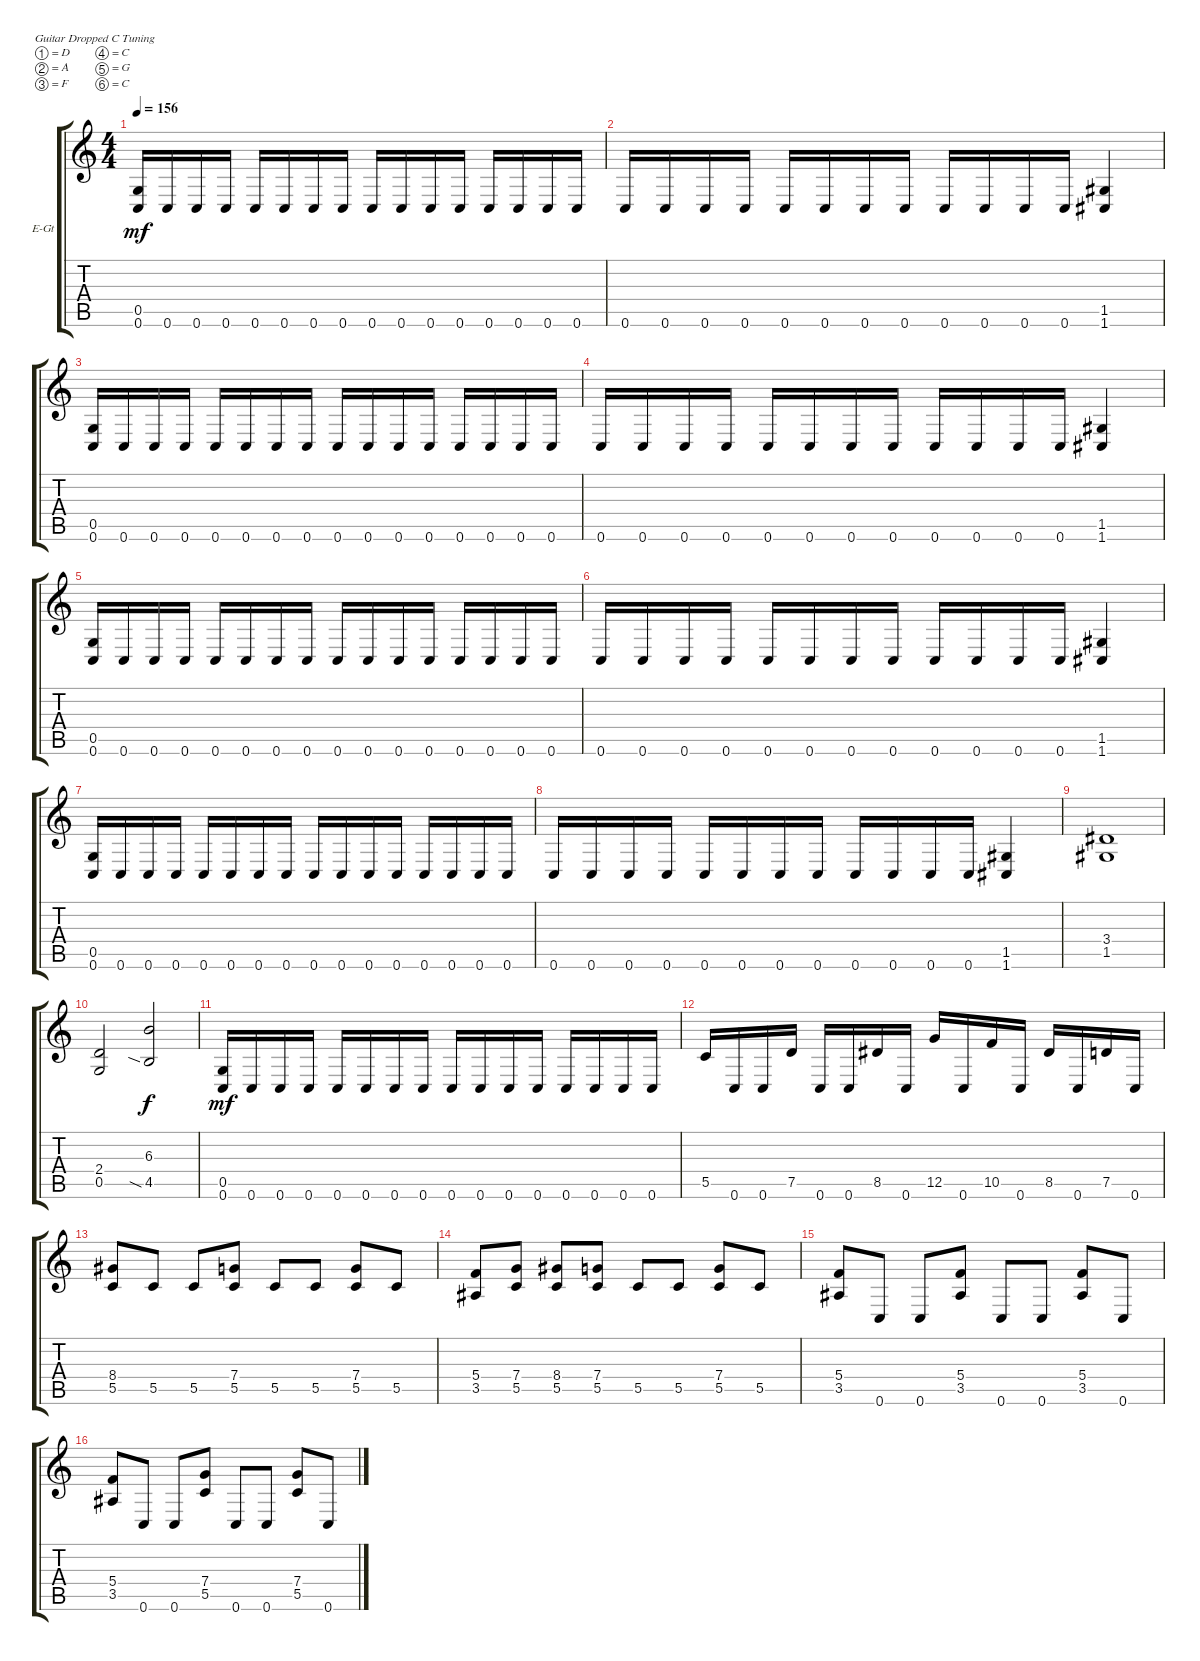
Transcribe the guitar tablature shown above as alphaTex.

\bracketExtendMode groupsimilarinstruments
\firstSystemTrackNameOrientation horizontal
\otherSystemsTrackNameOrientation horizontal
\track ("Rhythm Guitar" "E-Gt") {instrument distortionguitar}
\staff {score tabs}
\tuning (D4 A3 F3 C3 G2 C2)
\ts (4 4)
\beaming (8 2 2 2 2)
\tempo 156
\clef g2
\ks c
(0.5 0.6).16{dy mf instrument distortionguitar} 0.6.16 0.6.16 0.6.16 0.6.16 0.6.16 0.6.16 0.6.16 0.6.16 0.6.16 0.6.16 0.6.16 0.6.16 0.6.16 0.6.16 0.6.16 |
0.6.16 0.6.16 0.6.16 0.6.16 0.6.16 0.6.16 0.6.16 0.6.16 0.6.16 0.6.16 0.6.16 0.6.16 (1.5 1.6).4 |
(0.5 0.6).16 0.6.16 0.6.16 0.6.16 0.6.16 0.6.16 0.6.16 0.6.16 0.6.16 0.6.16 0.6.16 0.6.16 0.6.16 0.6.16 0.6.16 0.6.16 |
0.6.16 0.6.16 0.6.16 0.6.16 0.6.16 0.6.16 0.6.16 0.6.16 0.6.16 0.6.16 0.6.16 0.6.16 (1.5 1.6).4 |
(0.5 0.6).16 0.6.16 0.6.16 0.6.16 0.6.16 0.6.16 0.6.16 0.6.16 0.6.16 0.6.16 0.6.16 0.6.16 0.6.16 0.6.16 0.6.16 0.6.16 |
0.6.16 0.6.16 0.6.16 0.6.16 0.6.16 0.6.16 0.6.16 0.6.16 0.6.16 0.6.16 0.6.16 0.6.16 (1.5 1.6).4 |
(0.5 0.6).16 0.6.16 0.6.16 0.6.16 0.6.16 0.6.16 0.6.16 0.6.16 0.6.16 0.6.16 0.6.16 0.6.16 0.6.16 0.6.16 0.6.16 0.6.16 |
0.6.16 0.6.16 0.6.16 0.6.16 0.6.16 0.6.16 0.6.16 0.6.16 0.6.16 0.6.16 0.6.16 0.6.16 (1.5 1.6).4 |
(3.4 1.5).1 |
(2.4 0.5).2 (6.3 4.5{sia}).2{dy f} |
(0.5 0.6).16{dy mf} 0.6.16 0.6.16 0.6.16 0.6.16 0.6.16 0.6.16 0.6.16 0.6.16 0.6.16 0.6.16 0.6.16 0.6.16 0.6.16 0.6.16 0.6.16 |
5.5.16 0.6.16 0.6.16 7.5.16 0.6.16 0.6.16 8.5.16 0.6.16 12.5.16 0.6.16 10.5.16 0.6.16 8.5.16 0.6.16 7.5.16 0.6.16 |
(8.4 5.5).8 5.5.8 5.5.8 (7.4 5.5).8 5.5.8 5.5.8 (7.4 5.5).8 5.5.8 |
(5.4 3.5).8 (7.4 5.5).8 (8.4 5.5).8 (7.4 5.5).8 5.5.8 5.5.8 (7.4 5.5).8 5.5.8 |
(5.4 3.5).8 0.6.8 0.6.8 (5.4 3.5).8 0.6.8 0.6.8 (5.4 3.5).8 0.6.8 |
(5.4 3.5).8 0.6.8 0.6.8 (7.4 5.5).8 0.6.8 0.6.8 (7.4 5.5).8 0.6.8
